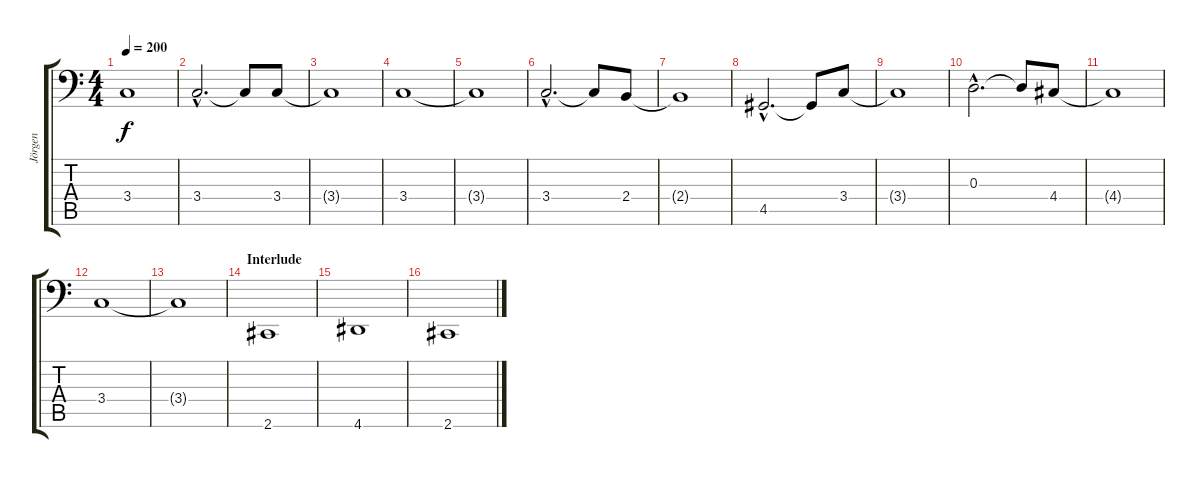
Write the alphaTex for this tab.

\track ("Jörgen" "Jörgen") {instrument electricbasspick}
\staff {score tabs}
\tuning (B2 Gb2 D2 A1 E1 B0) {hide}
\ts (4 4)
\tempo 200
\clef f4
\ks c
3.4{t}.1{dy f} |
3.4{hac}.2{d} 3.4{t}.8 3.4.8 |
3.4{t}.1 |
3.4.1 |
3.4{t}.1 |
3.4{hac}.2{d} 3.4{t}.8 2.4.8 |
2.4{t}.1 |
4.5{hac}.2{d} 4.5{t}.8 3.4.8 |
3.4{t}.1 |
0.3{hac}.2{d} 0.3{t}.8 4.4.8 |
4.4{t}.1 |
3.4.1 |
3.4{t}.1 |
\section ("" "Interlude")
2.6.1 |
4.6.1 |
2.6.1
